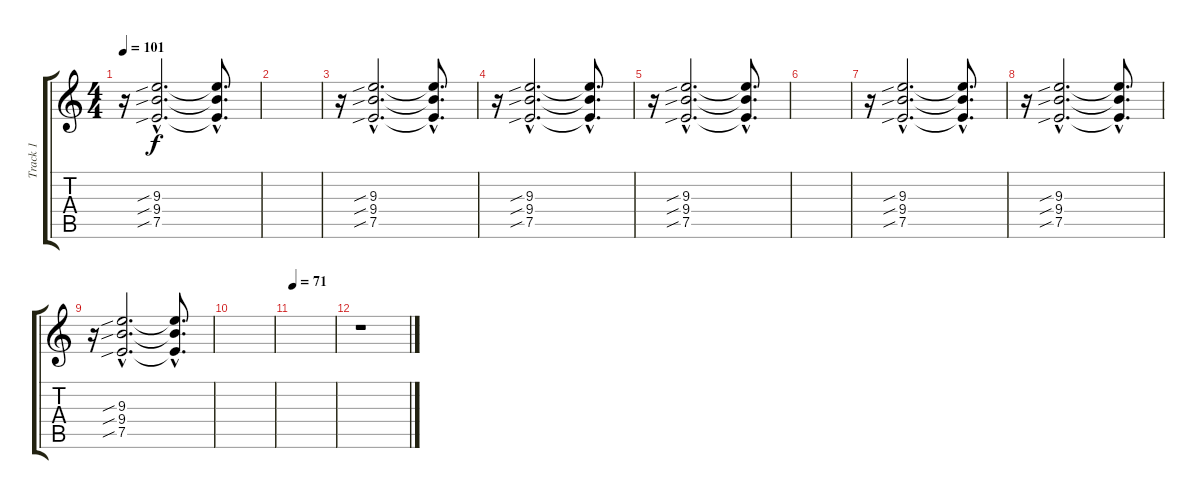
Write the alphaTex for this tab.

\track ("Track 1" "Track 1") {instrument acousticguitarsteel}
\staff {score tabs}
\tuning (E4 B3 G3 D3 A2 E2) {hide}
\ts (4 4)
\tempo 101
\clef g2
\ks c
r.16{dy f} (9.3{sib hac} 9.4{sib hac} 7.5{sib hac}).2{d} (9.3{hac t} 9.4{hac t} 7.5{hac t}).8{d} |
|
r.16 (9.3{sib hac} 9.4{sib hac} 7.5{sib hac}).2{d} (9.3{hac t} 9.4{hac t} 7.5{hac t}).8{d} |
r.16 (9.3{sib hac} 9.4{sib hac} 7.5{sib hac}).2{d} (9.3{hac t} 9.4{hac t} 7.5{hac t}).8{d} |
r.16 (9.3{sib hac} 9.4{sib hac} 7.5{sib hac}).2{d} (9.3{hac t} 9.4{hac t} 7.5{hac t}).8{d} |
|
r.16 (9.3{sib hac} 9.4{sib hac} 7.5{sib hac}).2{d} (9.3{hac t} 9.4{hac t} 7.5{hac t}).8{d} |
r.16 (9.3{sib hac} 9.4{sib hac} 7.5{sib hac}).2{d} (9.3{hac t} 9.4{hac t} 7.5{hac t}).8{d} |
r.16 (9.3{sib hac} 9.4{sib hac} 7.5{sib hac}).2{d} (9.3{hac t} 9.4{hac t} 7.5{hac t}).8{d} |
|
\tempo 71
|
r.1
